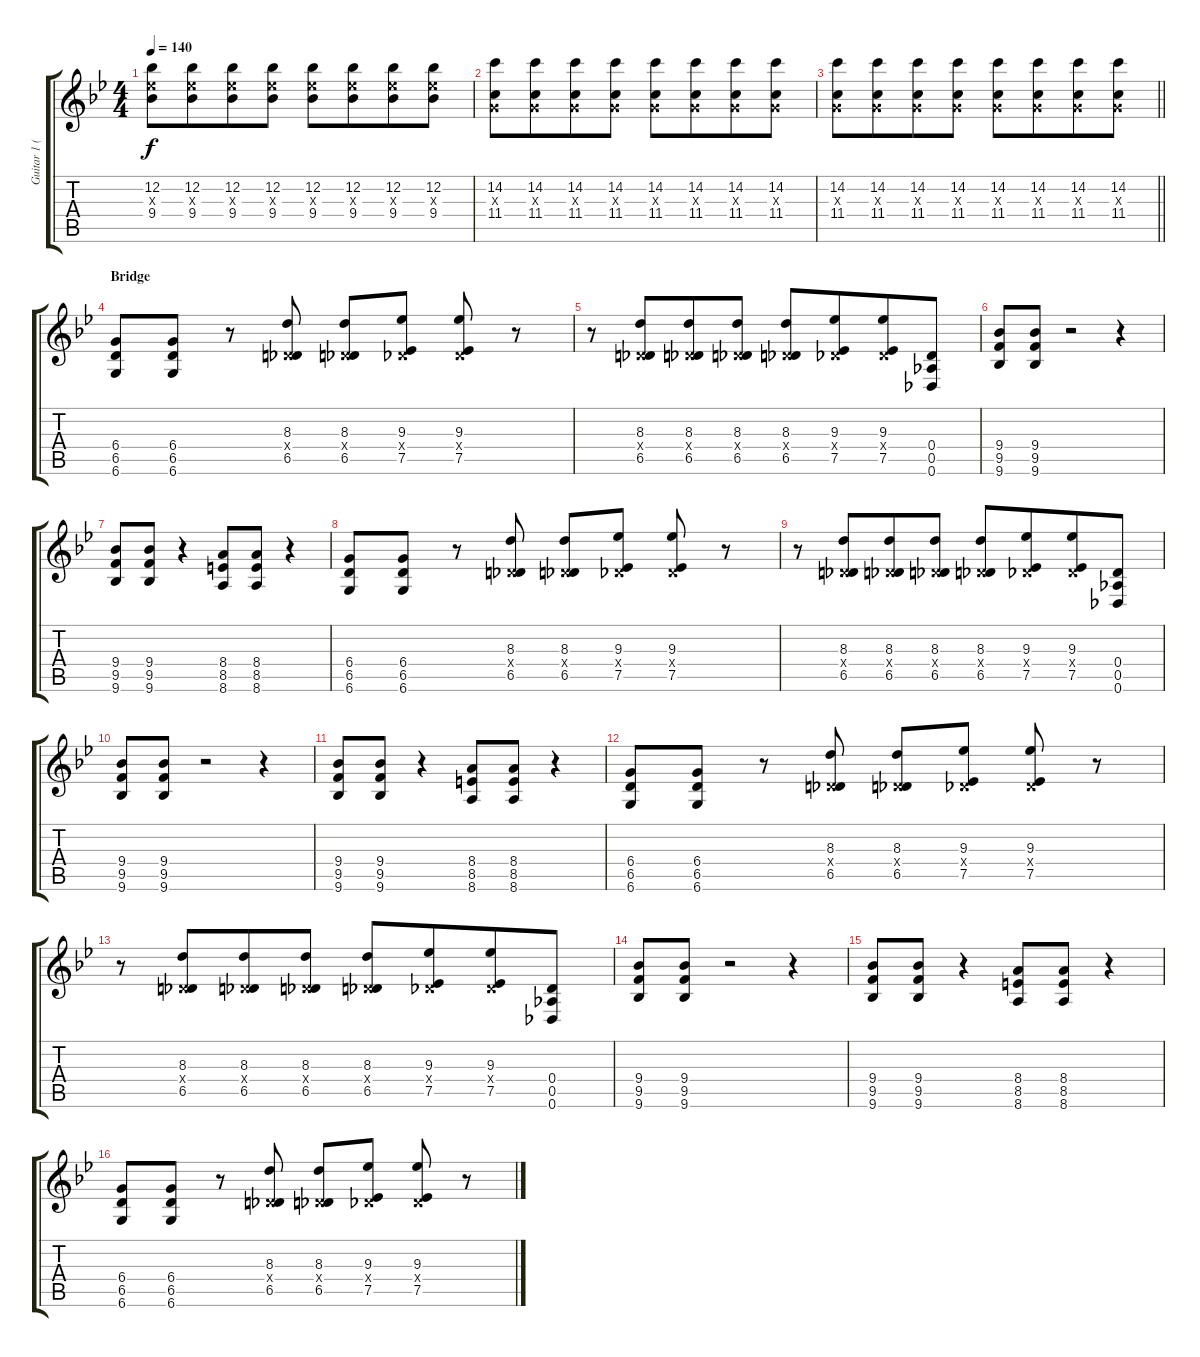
\track ("Guitar 1 (Tomo)" "Guitar 1 (") {instrument electricguitarjazz}
\staff {score tabs}
\tuning (Eb4 Bb3 Gb3 Db3 Ab2 Db2) {hide}
\ts (4 4)
\tempo 140
\clef g2
\ks gminor
(12.2 9.3{x} 9.4).8{dy f} (12.2 9.3{x} 9.4).8{beam merge} (12.2 9.3{x} 9.4).8 (12.2 9.3{x} 9.4).8 (12.2 9.3{x} 9.4).8 (12.2 9.3{x} 9.4).8{beam merge} (12.2 9.3{x} 9.4).8 (12.2 9.3{x} 9.4).8 |
(14.2 1.3{x} 11.4).8 (14.2 1.3{x} 11.4).8{beam merge} (14.2 1.3{x} 11.4).8 (14.2 1.3{x} 11.4).8 (14.2 1.3{x} 11.4).8 (14.2 1.3{x} 11.4).8{beam merge} (14.2 1.3{x} 11.4).8 (14.2 1.3{x} 11.4).8 |
\barLineRight lightlight
(14.2 1.3{x} 11.4).8 (14.2 1.3{x} 11.4).8{beam merge} (14.2 1.3{x} 11.4).8 (14.2 1.3{x} 11.4).8 (14.2 1.3{x} 11.4).8 (14.2 1.3{x} 11.4).8{beam merge} (14.2 1.3{x} 11.4).8 (14.2 1.3{x} 11.4).8 |
\section ("" "Bridge")
(6.4 6.5 6.6).8{volume 13 instrument distortionguitar} (6.4 6.5 6.6).8 r.8 (8.3 0.4{x} 6.5).8 (8.3 0.4{x} 6.5).8 (9.3 0.4{x} 7.5).8 (9.3 0.4{x} 7.5).8 r.8 |
r.8 (8.3 0.4{x} 6.5).8{beam merge} (8.3 0.4{x} 6.5).8 (8.3 0.4{x} 6.5).8 (8.3 0.4{x} 6.5).8 (9.3 0.4{x} 7.5).8{beam merge} (9.3 0.4{x} 7.5).8 (0.4 0.5 0.6).8 |
(9.4 9.5 9.6).8 (9.4 9.5 9.6).8 r.2 r.4 |
(9.4 9.5 9.6).8 (9.4 9.5 9.6).8 r.4 (8.4 8.5 8.6).8 (8.4 8.5 8.6).8 r.4 |
(6.4 6.5 6.6).8 (6.4 6.5 6.6).8 r.8 (8.3 0.4{x} 6.5).8 (8.3 0.4{x} 6.5).8 (9.3 0.4{x} 7.5).8 (9.3 0.4{x} 7.5).8 r.8 |
r.8 (8.3 0.4{x} 6.5).8{beam merge} (8.3 0.4{x} 6.5).8 (8.3 0.4{x} 6.5).8 (8.3 0.4{x} 6.5).8 (9.3 0.4{x} 7.5).8{beam merge} (9.3 0.4{x} 7.5).8 (0.4 0.5 0.6).8 |
(9.4 9.5 9.6).8 (9.4 9.5 9.6).8 r.2 r.4 |
(9.4 9.5 9.6).8 (9.4 9.5 9.6).8 r.4 (8.4 8.5 8.6).8 (8.4 8.5 8.6).8 r.4 |
(6.4 6.5 6.6).8 (6.4 6.5 6.6).8 r.8 (8.3 0.4{x} 6.5).8 (8.3 0.4{x} 6.5).8 (9.3 0.4{x} 7.5).8 (9.3 0.4{x} 7.5).8 r.8 |
r.8 (8.3 0.4{x} 6.5).8{beam merge} (8.3 0.4{x} 6.5).8 (8.3 0.4{x} 6.5).8 (8.3 0.4{x} 6.5).8 (9.3 0.4{x} 7.5).8{beam merge} (9.3 0.4{x} 7.5).8 (0.4 0.5 0.6).8 |
(9.4 9.5 9.6).8 (9.4 9.5 9.6).8 r.2 r.4 |
(9.4 9.5 9.6).8 (9.4 9.5 9.6).8 r.4 (8.4 8.5 8.6).8 (8.4 8.5 8.6).8 r.4 |
(6.4 6.5 6.6).8 (6.4 6.5 6.6).8 r.8 (8.3 0.4{x} 6.5).8 (8.3 0.4{x} 6.5).8 (9.3 0.4{x} 7.5).8 (9.3 0.4{x} 7.5).8 r.8
